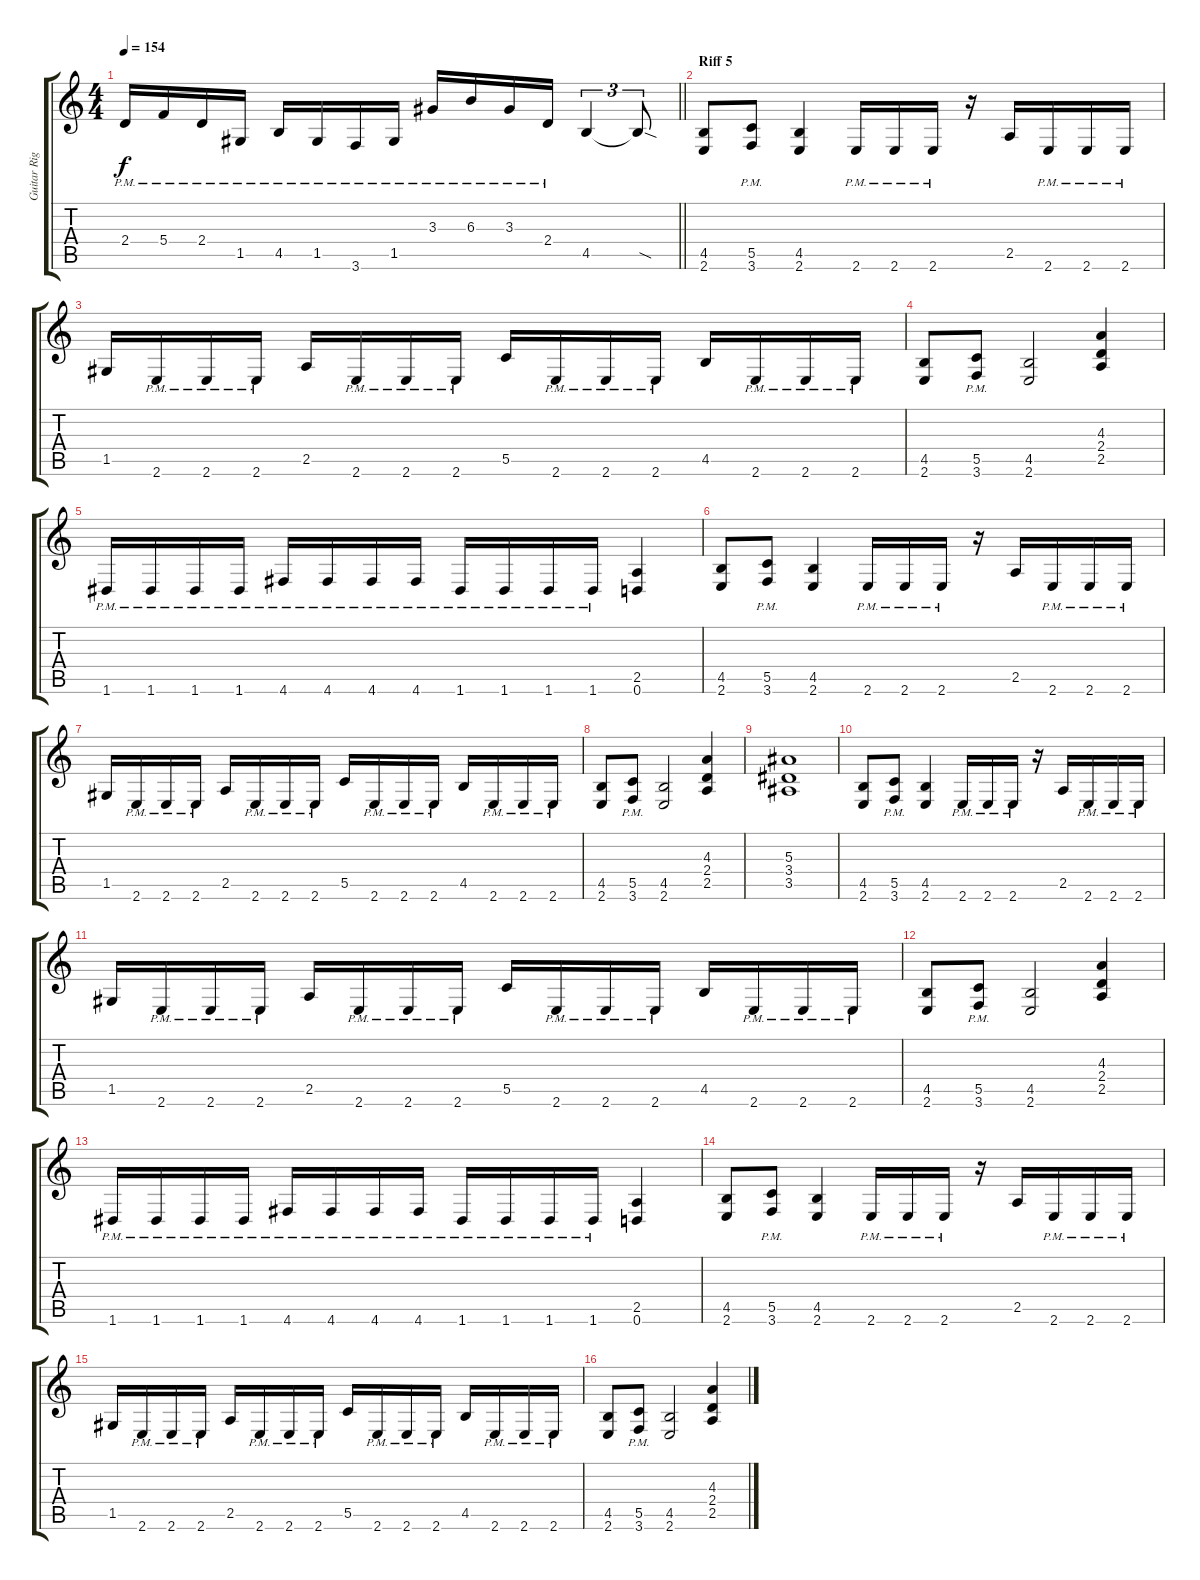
\track ("Guitar Right" "Guitar Rig") {solo instrument distortionguitar}
\staff {score tabs}
\tuning (D4 A3 F3 C3 G2 D2) {hide}
\ts (4 4)
\tempo 154
\clef g2
\barLineRight lightlight
\ks c
2.4{pm}.16{dy f} 5.4{pm}.16 2.4{pm}.16 1.5{pm}.16 4.5{pm}.16 1.5{pm}.16 3.6{pm}.16 1.5{pm}.16 3.3{pm}.16 6.3{pm}.16 3.3{pm}.16 2.4{pm}.16 4.5.4{tu (3 2)} 4.5{sod t}.8{tu (3 2)} |
\section ("" "Riff 5")
(4.5 2.6).8 (5.5{pm} 3.6{pm}).8 (4.5 2.6).4 2.6{pm}.16 2.6{pm}.16 2.6{pm}.16 r.16 2.5.16 2.6{pm}.16 2.6{pm}.16 2.6{pm}.16 |
1.5.16 2.6{pm}.16 2.6{pm}.16 2.6{pm}.16 2.5.16 2.6{pm}.16 2.6{pm}.16 2.6{pm}.16 5.5.16 2.6{pm}.16 2.6{pm}.16 2.6{pm}.16 4.5.16 2.6{pm}.16 2.6{pm}.16 2.6{pm}.16 |
(4.5 2.6).8 (5.5{pm} 3.6{pm}).8 (4.5 2.6).2 (4.3 2.4 2.5).4 |
1.6{pm}.16 1.6{pm}.16 1.6{pm}.16 1.6{pm}.16 4.6{pm}.16 4.6{pm}.16 4.6{pm}.16 4.6{pm}.16 1.6{pm}.16 1.6{pm}.16 1.6{pm}.16 1.6{pm}.16 (2.5 0.6).4 |
(4.5 2.6).8 (5.5{pm} 3.6{pm}).8 (4.5 2.6).4 2.6{pm}.16 2.6{pm}.16 2.6{pm}.16 r.16 2.5.16 2.6{pm}.16 2.6{pm}.16 2.6{pm}.16 |
1.5.16 2.6{pm}.16 2.6{pm}.16 2.6{pm}.16 2.5.16 2.6{pm}.16 2.6{pm}.16 2.6{pm}.16 5.5.16 2.6{pm}.16 2.6{pm}.16 2.6{pm}.16 4.5.16 2.6{pm}.16 2.6{pm}.16 2.6{pm}.16 |
(4.5 2.6).8 (5.5{pm} 3.6{pm}).8 (4.5 2.6).2 (4.3 2.4 2.5).4 |
(5.3 3.4 3.5).1 |
(4.5 2.6).8 (5.5{pm} 3.6{pm}).8 (4.5 2.6).4 2.6{pm}.16 2.6{pm}.16 2.6{pm}.16 r.16 2.5.16 2.6{pm}.16 2.6{pm}.16 2.6{pm}.16 |
1.5.16 2.6{pm}.16 2.6{pm}.16 2.6{pm}.16 2.5.16 2.6{pm}.16 2.6{pm}.16 2.6{pm}.16 5.5.16 2.6{pm}.16 2.6{pm}.16 2.6{pm}.16 4.5.16 2.6{pm}.16 2.6{pm}.16 2.6{pm}.16 |
(4.5 2.6).8 (5.5{pm} 3.6{pm}).8 (4.5 2.6).2 (4.3 2.4 2.5).4 |
1.6{pm}.16 1.6{pm}.16 1.6{pm}.16 1.6{pm}.16 4.6{pm}.16 4.6{pm}.16 4.6{pm}.16 4.6{pm}.16 1.6{pm}.16 1.6{pm}.16 1.6{pm}.16 1.6{pm}.16 (2.5 0.6).4 |
(4.5 2.6).8 (5.5{pm} 3.6{pm}).8 (4.5 2.6).4 2.6{pm}.16 2.6{pm}.16 2.6{pm}.16 r.16 2.5.16 2.6{pm}.16 2.6{pm}.16 2.6{pm}.16 |
1.5.16 2.6{pm}.16 2.6{pm}.16 2.6{pm}.16 2.5.16 2.6{pm}.16 2.6{pm}.16 2.6{pm}.16 5.5.16 2.6{pm}.16 2.6{pm}.16 2.6{pm}.16 4.5.16 2.6{pm}.16 2.6{pm}.16 2.6{pm}.16 |
(4.5 2.6).8 (5.5{pm} 3.6{pm}).8 (4.5 2.6).2 (4.3 2.4 2.5).4
